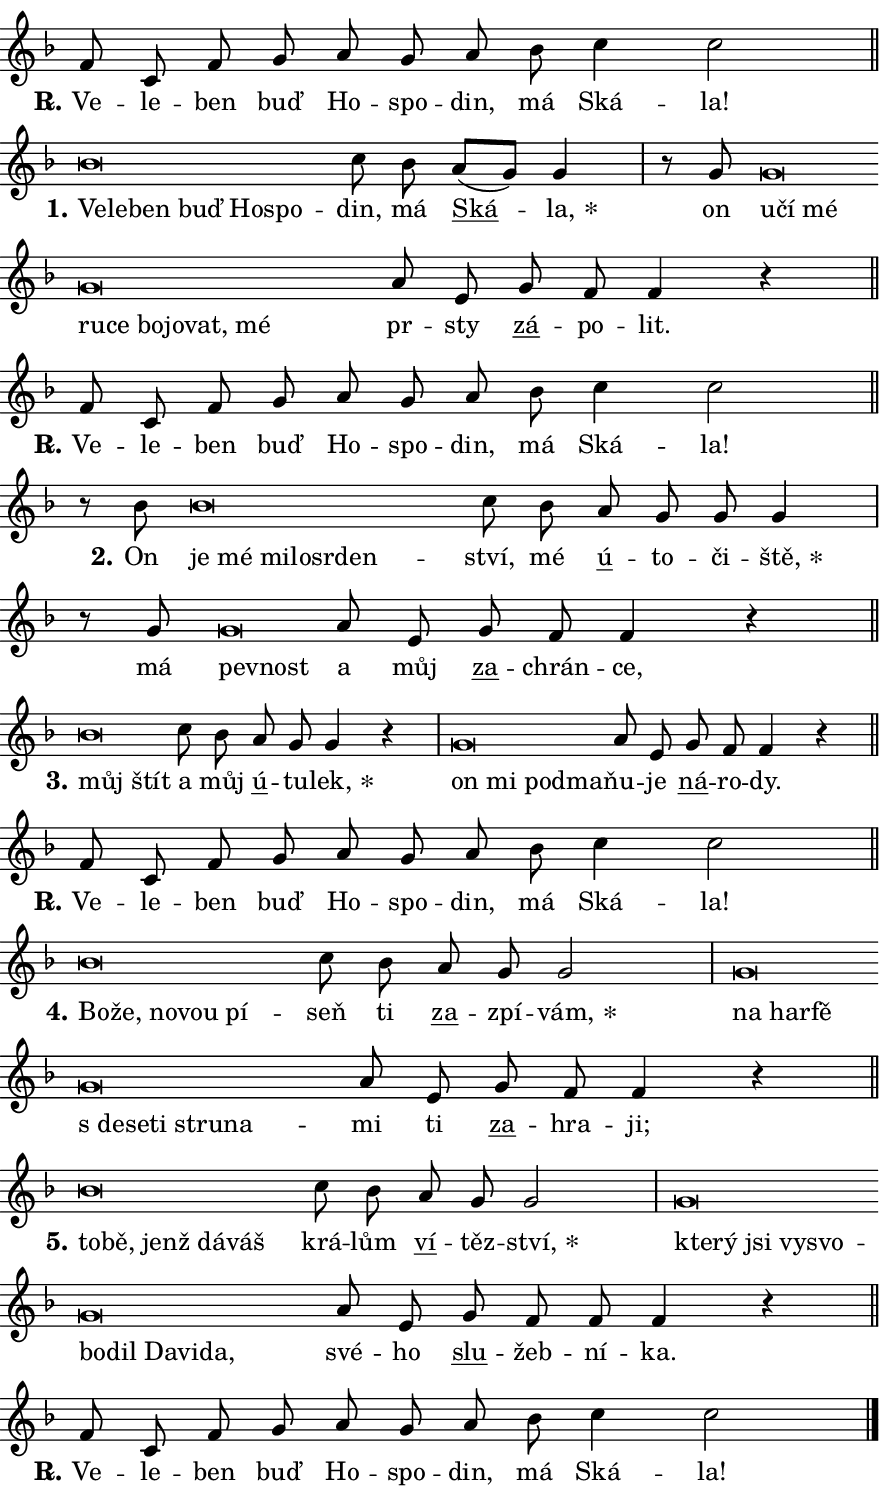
\version "2.24.0"
\header { tagline = "" }
\paper {
  indent = 0\cm
  top-margin = 0\cm
  right-margin = 0.13\cm % to fit lyric hyphens
  bottom-margin = 0\cm
  left-margin = 0\cm
  paper-width = 15\cm
  page-breaking = #ly:one-page-breaking
  system-system-spacing.basic-distance = #11
  score-system-spacing.basic-distance = #11
  ragged-last = ##f
}


%% Author: Thomas Morley
%% https://lists.gnu.org/archive/html/lilypond-user/2020-05/msg00002.html
#(define (line-position grob)
"Returns position of @var[grob} in current system:
   @code{'start}, if at first time-step
   @code{'end}, if at last time-step
   @code{'middle} otherwise
"
  (let* ((col (ly:item-get-column grob))
         (ln (ly:grob-object col 'left-neighbor))
         (rn (ly:grob-object col 'right-neighbor))
         (col-to-check-left (if (ly:grob? ln) ln col))
         (col-to-check-right (if (ly:grob? rn) rn col))
         (break-dir-left
           (and
             (ly:grob-property col-to-check-left 'non-musical #f)
             (ly:item-break-dir col-to-check-left)))
         (break-dir-right
           (and
             (ly:grob-property col-to-check-right 'non-musical #f)
             (ly:item-break-dir col-to-check-right))))
        (cond ((eqv? 1 break-dir-left) 'start)
              ((eqv? -1 break-dir-right) 'end)
              (else 'middle))))

#(define (tranparent-at-line-position vctor)
  (lambda (grob)
  "Relying on @code{line-position} select the relevant enry from @var{vctor}.
Used to determine transparency,"
    (case (line-position grob)
      ((end) (not (vector-ref vctor 0)))
      ((middle) (not (vector-ref vctor 1)))
      ((start) (not (vector-ref vctor 2))))))

noteHeadBreakVisibility =
#(define-music-function (break-visibility)(vector?)
"Makes @code{NoteHead}s transparent relying on @var{break-visibility}"
#{
  \override NoteHead.transparent =
    #(tranparent-at-line-position break-visibility)
#})

#(define delete-ledgers-for-transparent-note-heads
  (lambda (grob)
    "Reads whether a @code{NoteHead} is transparent.
If so this @code{NoteHead} is removed from @code{'note-heads} from
@var{grob}, which is supposed to be @code{LedgerLineSpanner}.
As a result ledgers are not printed for this @code{NoteHead}"
    (let* ((nhds-array (ly:grob-object grob 'note-heads))
           (nhds-list
             (if (ly:grob-array? nhds-array)
                 (ly:grob-array->list nhds-array)
                 '()))
           ;; Relies on the transparent-property being done before
           ;; Staff.LedgerLineSpanner.after-line-breaking is executed.
           ;; This is fragile ...
           (to-keep
             (remove
               (lambda (nhd)
                 (ly:grob-property nhd 'transparent #f))
               nhds-list)))
      ;; TODO find a better method to iterate over grob-arrays, similiar
      ;; to filter/remove etc for lists
      ;; For now rebuilt from scratch
      (set! (ly:grob-object grob 'note-heads)  '())
      (for-each
        (lambda (nhd)
          (ly:pointer-group-interface::add-grob grob 'note-heads nhd))
        to-keep))))

squashNotes = {
  \override NoteHead.X-extent = #'(-0.2 . 0.2)
  \override NoteHead.Y-extent = #'(-0.75 . 0)
  \override NoteHead.stencil =
    #(lambda (grob)
       (let ((pos (ly:grob-property grob 'staff-position)))
         (begin
           (if (< pos -7) (display "ERROR: Lower brevis then expected\n") (display ""))
           (if (<= pos -6) ly:text-interface::print ly:note-head::print))))
}
unSquashNotes = {
  \revert NoteHead.X-extent
  \revert NoteHead.Y-extent
  \revert NoteHead.stencil
}

hideNotes = \noteHeadBreakVisibility #begin-of-line-visible
unHideNotes = \noteHeadBreakVisibility #all-visible

% work-around for resetting accidentals
% https://lilypond.org/doc/v2.23/Documentation/notation/displaying-rhythms#unmetered-music
cadenzaMeasure = {
  \cadenzaOff
  \partial 1024 s1024
  \cadenzaOn
}

#(define-markup-command (accent layout props text) (markup?)
  "Underline accented syllable"
  (interpret-markup layout props
    #{\markup \override #'(offset . 4.3) \underline { #text }#}))

responsum = \markup \concat {
  "R" \hspace #-1.05 \path #0.1 #'((moveto 0 0.07) (lineto 0.9 0.8)) \hspace #0.05 "."
}

spaceSize = #0.6828661417322834 % exact space size for TeX Gyre Schola

\layout {
  \context {
    \Staff
    \remove "Time_signature_engraver"
    \override LedgerLineSpanner.after-line-breaking = #delete-ledgers-for-transparent-note-heads
  }
  \context {
    \Lyrics {
      \override LyricSpace.minimum-distance = \spaceSize
      \override LyricText.font-name = #"TeX Gyre Schola"
      \override LyricText.font-size = 1
      \override StanzaNumber.font-name = #"TeX Gyre Schola Bold"
      \override StanzaNumber.font-size = 1
    }
  }
  \context {
    \Score 
    \override NoteHead.text =
      #(lambda (grob) 
        (let ((pos (ly:grob-property grob 'staff-position)))
          #{\markup {
            \combine
              \halign #-0.55 \raise #(if (= pos -6) 0 0.5) \override #'(thickness . 2) \draw-line #'(3.2 . 0)
              \musicglyph "noteheads.sM1"
          }#}))
  }
}

% magnetic-lyrics.ily
%
%   written by
%     Jean Abou Samra <jean@abou-samra.fr>
%     Werner Lemberg <wl@gnu.org>
%
%   adapted by
%     Jiri Hon <jiri.hon@gmail.com>
%
% Version 2022-Apr-15

% https://www.mail-archive.com/lilypond-user@gnu.org/msg149350.html

#(define (Left_hyphen_pointer_engraver context)
   "Collect syllable-hyphen-syllable occurrences in lyrics and store
them in properties.  This engraver only looks to the left.  For
example, if the lyrics input is @code{foo -- bar}, it does the
following.

@itemize @bullet
@item
Set the @code{text} property of the @code{LyricHyphen} grob between
@q{foo} and @q{bar} to @code{foo}.

@item
Set the @code{left-hyphen} property of the @code{LyricText} grob with
text @q{foo} to the @code{LyricHyphen} grob between @q{foo} and
@q{bar}.
@end itemize

Use this auxiliary engraver in combination with the
@code{lyric-@/text::@/apply-@/magnetic-@/offset!} hook."
   (let ((hyphen #f)
         (text #f))
     (make-engraver
      (acknowledgers
       ((lyric-syllable-interface engraver grob source-engraver)
        (set! text grob)))
      (end-acknowledgers
       ((lyric-hyphen-interface engraver grob source-engraver)
        ;(when (not (grob::has-interface grob 'lyric-space-interface))
          (set! hyphen grob)));)
      ((stop-translation-timestep engraver)
       (when (and text hyphen)
         (ly:grob-set-object! text 'left-hyphen hyphen))
       (set! text #f)
       (set! hyphen #f)))))

#(define (lyric-text::apply-magnetic-offset! grob)
   "If the space between two syllables is less than the value in
property @code{LyricText@/.details@/.squash-threshold}, move the right
syllable to the left so that it gets concatenated with the left
syllable.

Use this function as a hook for
@code{LyricText@/.after-@/line-@/breaking} if the
@code{Left_@/hyphen_@/pointer_@/engraver} is active."
   (let ((hyphen (ly:grob-object grob 'left-hyphen #f)))
     (when hyphen
       (let ((left-text (ly:spanner-bound hyphen LEFT)))
         (when (grob::has-interface left-text 'lyric-syllable-interface)
           (let* ((common (ly:grob-common-refpoint grob left-text X))
                  (this-x-ext (ly:grob-extent grob common X))
                  (left-x-ext
                   (begin
                     ;; Trigger magnetism for left-text.
                     (ly:grob-property left-text 'after-line-breaking)
                     (ly:grob-extent left-text common X)))
                  ;; `delta` is the gap width between two syllables.
                  (delta (- (interval-start this-x-ext)
                            (interval-end left-x-ext)))
                  (details (ly:grob-property grob 'details))
                  (threshold (assoc-get 'squash-threshold details 0.2)))
             (when (< delta threshold)
               (let* (;; We have to manipulate the input text so that
                      ;; ligatures crossing syllable boundaries are not
                      ;; disabled.  For languages based on the Latin
                      ;; script this is essentially a beautification.
                      ;; However, for non-Western scripts it can be a
                      ;; necessity.
                      (lt (ly:grob-property left-text 'text))
                      (rt (ly:grob-property grob 'text))
                      (is-space (grob::has-interface hyphen 'lyric-space-interface))
                      (space (if is-space " " ""))
                      (extra-delta (if is-space spaceSize 0))
                      ;; Append new syllable.
                      (ltrt-space (if (and (string? lt) (string? rt))
                                (string-append lt space rt)
                                (make-concat-markup (list lt space rt))))
                      ;; Right-align `ltrt` to the right side.
                      (ltrt-space-markup (grob-interpret-markup
                               grob
                               (make-translate-markup
                                (cons (interval-length this-x-ext) 0)
                                (make-right-align-markup ltrt-space)))))
                 (begin
                   ;; Don't print `left-text`.
                   (ly:grob-set-property! left-text 'stencil #f)
                   ;; Set text and stencil (which holds all collected
                   ;; syllables so far) and shift it to the left.
                   (ly:grob-set-property! grob 'text ltrt-space)
                   (ly:grob-set-property! grob 'stencil ltrt-space-markup)
                   (ly:grob-translate-axis! grob (- (- delta extra-delta)) X))))))))))


#(define (lyric-hyphen::displace-bounds-first grob)
   ;; Make very sure this callback isn't triggered too early.
   (let ((left (ly:spanner-bound grob LEFT))
         (right (ly:spanner-bound grob RIGHT)))
     (ly:grob-property left 'after-line-breaking)
     (ly:grob-property right 'after-line-breaking)
     (ly:lyric-hyphen::print grob)))

squashThreshold = #0.4

\layout {
  \context {
    \Lyrics
    \consists #Left_hyphen_pointer_engraver
    \override LyricText.after-line-breaking =
      #lyric-text::apply-magnetic-offset!
    \override LyricHyphen.stencil = #lyric-hyphen::displace-bounds-first
    \override LyricText.details.squash-threshold = \squashThreshold
    \override LyricHyphen.minimum-distance = 0
    \override LyricHyphen.minimum-length = \squashThreshold
  }
}

squashText = \override LyricText.details.squash-threshold = 9999
unSquashText = \override LyricText.details.squash-threshold = \squashThreshold

leftText = \override LyricText.self-alignment-X = #LEFT
unLeftText = \revert LyricText.self-alignment-X

starOffset = #(lambda (grob) 
                (let ((x_offset (ly:self-alignment-interface::aligned-on-x-parent grob)))
                  (if (= x_offset 0) 0 (+ x_offset 1.2))))

star = #(define-music-function (syllable)(string?)
"Append star separator at the end of a syllable"
#{
  \once \override LyricText.X-offset = #starOffset
  \lyricmode { \markup {
    #syllable
    \override #'((font-name . "TeX Gyre Schola Bold")) \hspace #0.2 \lower #0.65 \larger "*"
  } }
#})

starAccent = #(define-music-function (syllable)(string?)
"Append star separator at the end of a syllable and make accent"
#{
  \once \override LyricText.X-offset = #starOffset
  \lyricmode { \markup {
    \accent #syllable
    \override #'((font-name . "TeX Gyre Schola Bold")) \hspace #0.2 \lower #0.65 \larger "*"
  } }
#})

breath = #(define-music-function (syllable)(string?)
"Append breathing indicator at the end of a syllable"
#{
  \lyricmode { \markup { #syllable "+" } }
#})

optionalBreath = #(define-music-function (syllable)(string?)
"Append optional breathing indicator at the end of a syllable"
#{
  \lyricmode { \markup { #syllable "(+)" } }
#})


\score {
    <<
        \new Voice = "melody" { \cadenzaOn \key f \major \relative { f'8 c f g \bar "" a g a bes \bar "" c4 c2 \cadenzaMeasure \bar "||" \break } }
        \new Lyrics \lyricsto "melody" { \lyricmode { \set stanza = \responsum
Ve -- le -- ben buď Ho -- spo -- din, má Ská -- la! } }
    >>
    \layout {}
}

\score {
    <<
        \new Voice = "melody" { \cadenzaOn \key f \major \relative { \squashNotes bes'\breve*1/16 \hideNotes \breve*1/16 \bar "" \breve*1/16 \bar "" \breve*1/16 \bar "" \breve*1/16 \breve*1/16 \bar "" \unHideNotes \unSquashNotes c8 bes \bar "" a[( g)] g4 \cadenzaMeasure \bar "|" r8 g8 \squashNotes g\breve*1/16 \hideNotes \breve*1/16 \bar "" \breve*1/16 \bar "" \breve*1/16 \bar "" \breve*1/16 \bar "" \breve*1/16 \bar "" \breve*1/16 \bar "" \breve*1/16 \breve*1/16 \bar "" \unHideNotes \unSquashNotes a8 e \bar "" g f f4 r \cadenzaMeasure \bar "||" \break } }
        \new Lyrics \lyricsto "melody" { \lyricmode { \set stanza = "1."
\leftText Ve -- \squashText le -- ben buď Ho -- spo -- \unLeftText \unSquashText din, má \markup \accent Ská -- \star la, on \leftText u -- \squashText čí mé ru -- ce bo -- jo -- vat, mé \unLeftText \unSquashText pr -- sty \markup \accent zá -- po -- lit. } }
    >>
    \layout {}
}

\score {
    <<
        \new Voice = "melody" { \cadenzaOn \key f \major \relative { f'8 c f g \bar "" a g a bes \bar "" c4 c2 \cadenzaMeasure \bar "||" \break } }
        \new Lyrics \lyricsto "melody" { \lyricmode { \set stanza = \responsum
Ve -- le -- ben buď Ho -- spo -- din, má Ská -- la! } }
    >>
    \layout {}
}

\score {
    <<
        \new Voice = "melody" { \cadenzaOn \key f \major \relative { r8 bes'8 \squashNotes bes\breve*1/16 \hideNotes \breve*1/16 \bar "" \breve*1/16 \bar "" \breve*1/16 \bar "" \breve*1/16 \breve*1/16 \bar "" \unHideNotes \unSquashNotes c8 bes \bar "" a g g g4 \cadenzaMeasure \bar "|" r8 g8 \squashNotes g\breve*1/16 \hideNotes \breve*1/16 \bar "" \unHideNotes \unSquashNotes a8 e \bar "" g f f4 r \cadenzaMeasure \bar "||" \break } }
        \new Lyrics \lyricsto "melody" { \lyricmode { \set stanza = "2."
On \leftText je \squashText mé mi -- lo -- sr -- den -- \unLeftText \unSquashText ství, mé \markup \accent ú -- to -- či -- \star ště, má \leftText pev -- \squashText nost \unLeftText \unSquashText a můj \markup \accent za -- chrán -- ce, } }
    >>
    \layout {}
}

\score {
    <<
        \new Voice = "melody" { \cadenzaOn \key f \major \relative { \squashNotes bes'\breve*1/16 \hideNotes \breve*1/16 \bar "" \unHideNotes \unSquashNotes c8 bes \bar "" a g g4 r \cadenzaMeasure \bar "|" \squashNotes g\breve*1/16 \hideNotes \breve*1/16 \bar "" \breve*1/16 \breve*1/16 \bar "" \unHideNotes \unSquashNotes a8 e \bar "" g f f4 r \cadenzaMeasure \bar "||" \break } }
        \new Lyrics \lyricsto "melody" { \lyricmode { \set stanza = "3."
\leftText můj \squashText štít \unLeftText \unSquashText a můj \markup \accent ú -- tu -- \star lek, \leftText on \squashText mi pod -- ma -- \unLeftText \unSquashText ňu -- je \markup \accent ná -- ro -- dy. } }
    >>
    \layout {}
}

\score {
    <<
        \new Voice = "melody" { \cadenzaOn \key f \major \relative { f'8 c f g \bar "" a g a bes \bar "" c4 c2 \cadenzaMeasure \bar "||" \break } }
        \new Lyrics \lyricsto "melody" { \lyricmode { \set stanza = \responsum
Ve -- le -- ben buď Ho -- spo -- din, má Ská -- la! } }
    >>
    \layout {}
}

\score {
    <<
        \new Voice = "melody" { \cadenzaOn \key f \major \relative { \squashNotes bes'\breve*1/16 \hideNotes \breve*1/16 \bar "" \breve*1/16 \bar "" \breve*1/16 \breve*1/16 \bar "" \unHideNotes \unSquashNotes c8 bes \bar "" a g g2 \cadenzaMeasure \bar "|" \squashNotes g\breve*1/16 \hideNotes \breve*1/16 \bar "" \breve*1/16 \bar "" \breve*1/16 \bar "" \breve*1/16 \bar "" \breve*1/16 \bar "" \breve*1/16 \breve*1/16 \bar "" \unHideNotes \unSquashNotes a8 e \bar "" g f f4 r \cadenzaMeasure \bar "||" \break } }
        \new Lyrics \lyricsto "melody" { \lyricmode { \set stanza = "4."
\leftText Bo -- \squashText že, no -- vou pí -- \unLeftText \unSquashText seň ti \markup \accent za -- zpí -- \star vám, \leftText na \squashText har -- fě "s de" -- se -- ti stru -- na -- \unLeftText \unSquashText mi ti \markup \accent za -- hra -- ji; } }
    >>
    \layout {}
}

\score {
    <<
        \new Voice = "melody" { \cadenzaOn \key f \major \relative { \squashNotes bes'\breve*1/16 \hideNotes \breve*1/16 \bar "" \breve*1/16 \bar "" \breve*1/16 \breve*1/16 \bar "" \unHideNotes \unSquashNotes c8 bes \bar "" a g g2 \cadenzaMeasure \bar "|" \squashNotes g\breve*1/16 \hideNotes \breve*1/16 \bar "" \breve*1/16 \bar "" \breve*1/16 \bar "" \breve*1/16 \bar "" \breve*1/16 \bar "" \breve*1/16 \bar "" \breve*1/16 \bar "" \breve*1/16 \breve*1/16 \bar "" \unHideNotes \unSquashNotes a8 e \bar "" g f f f4 r \cadenzaMeasure \bar "||" \break } }
        \new Lyrics \lyricsto "melody" { \lyricmode { \set stanza = "5."
\leftText to -- \squashText bě, jenž dá -- váš \unLeftText \unSquashText krá -- lům \markup \accent ví -- těz -- \star ství, \leftText kte -- \squashText rý jsi vy -- svo -- bo -- dil Da -- vi -- da, \unLeftText \unSquashText své -- ho \markup \accent slu -- žeb -- ní -- ka. } }
    >>
    \layout {}
}

\score {
    <<
        \new Voice = "melody" { \cadenzaOn \key f \major \relative { f'8 c f g \bar "" a g a bes \bar "" c4 c2 \cadenzaMeasure \bar "||" \break } \bar "|." }
        \new Lyrics \lyricsto "melody" { \lyricmode { \set stanza = \responsum
Ve -- le -- ben buď Ho -- spo -- din, má Ská -- la! } }
    >>
    \layout {}
}
